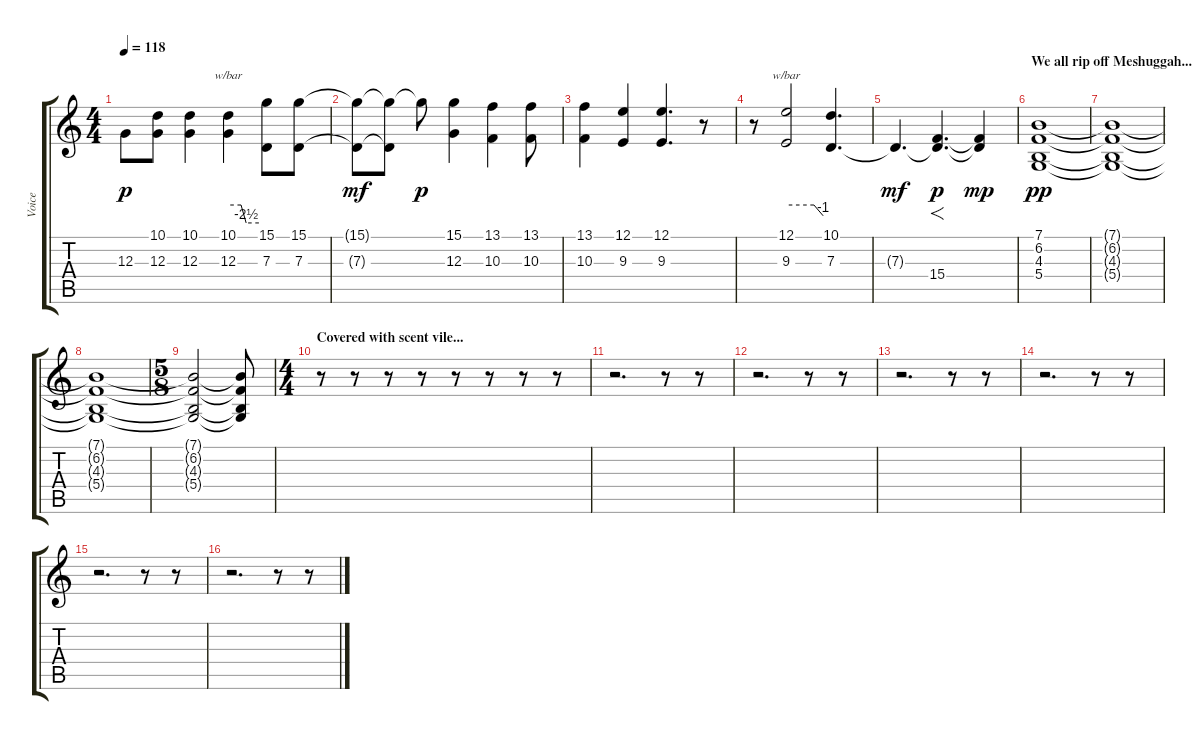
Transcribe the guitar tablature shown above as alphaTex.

\track ("Voice" "Voice") {instrument choiraahs}
\staff {score tabs}
\tuning (E4 B3 G3 D3 A2 E2) {hide}
\ts (4 4)
\tempo 118
\clef g2
\ks c
12.3{t}.8{dy p} (10.1 12.3).8 (10.1 12.3).4 (10.1 12.3).4{tbe (custom default 0 0 25 0 35 -10 60 -10)} (15.1 7.3).8 (15.1 7.3).8 |
(15.1{t} 7.3{t}).8{dy mf} (15.1{t} 7.3{t}).8 15.1{t}.8{dy p} (15.1 12.3).4 (13.1 10.3).4 (13.1 10.3).8 |
(13.1 10.3).4 (12.1 9.3).4 (12.1 9.3).4{d} r.8 |
r.8 (12.1 9.3).2{tbe (custom default 0 0 45 0 60 -4)} (10.1 7.3).4{d} |
7.3{t}.4{d dy mf} (7.3{t} 15.4).4{f d dy p} (7.3{t} 15.4{t}).4{dy mp} |
\section ("" "We all rip off Meshuggah...")
(7.1 6.2 4.3 5.4).1{dy pp} |
(7.1{t} 6.2{t} 4.3{t} 5.4{t}).1 |
(7.1{t} 6.2{t} 4.3{t} 5.4{t}).1 |
\ts (5 8)
(7.1{t} 6.2{t} 4.3{t} 5.4{t}).2 (7.1{t} 6.2{t} 4.3{t} 5.4{t}).8 |
\ts (4 4)
\section ("" "Covered with scent vile...")
r.8 r.8 r.8 r.8 r.8 r.8 r.8 r.8 |
r.2{d} r.8 r.8 |
r.2{d} r.8 r.8 |
r.2{d} r.8 r.8 |
r.2{d} r.8 r.8 |
r.2{d} r.8 r.8 |
r.2{d} r.8 r.8
